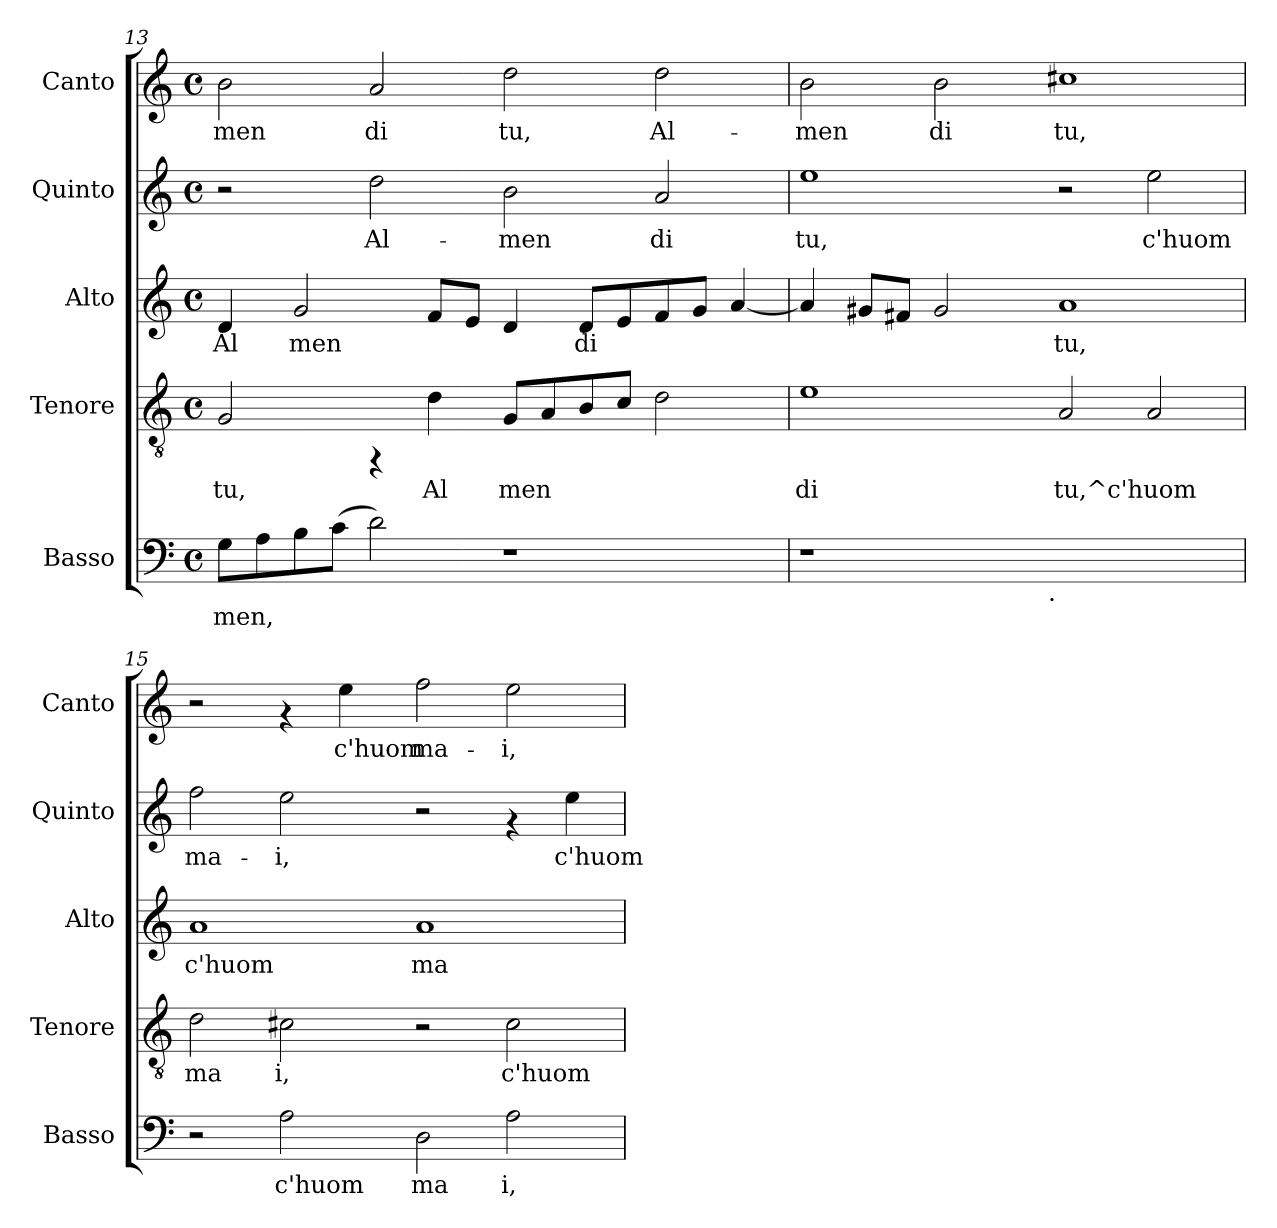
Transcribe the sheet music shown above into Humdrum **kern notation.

**kern	**text	**kern	**text	**kern	**text	**kern	**text	**kern	**text
*part5	*part5	*part4	*part4	*part3	*part3	*part2	*part2	*part1	*part1
*staff5	*staff5	*staff4	*staff4	*staff3	*staff3	*staff2	*staff2	*staff1	*staff1
*I"Basso	*	*I"Tenore	*	*I"Alto	*	*I"Quinto	*	*I"Canto	*
*I'Basso	*	*I'Tenore	*	*I'Alto	*	*I'Quinto	*	*I'Canto	*
*clefF4	*	*clefGv2	*	*clefG2	*	*clefG2	*	*clefG2	*
*k[]	*	*k[]	*	*k[]	*	*k[]	*	*k[]	*
*C:	*	*C:	*	*C:	*	*C:	*	*C:	*
*M4/4	*	*M4/4	*	*M4/4	*	*M4/4	*	*M4/4	*
*met(c)	*	*met(c)	*	*met(c)	*	*met(c)	*	*met(c)	*
=13	=13	=13	=13	=13	=13	=13	=13	=13	=13
!	!LO:LY:b:cj	!	!LO:LY:b:cj	!	!LO:LY:b:cj	!	!	!	!LO:LY:b:cj
8G\L	men,	2G/	tu,	4d/	Al	2r	.	2b\	-men
!	!LO:LY:b:cj	!	!	!	!	!	!	!	!
8A\	.	.	.	.	.	.	.	.	.
!	!LO:LY:b:cj	!	!	!	!LO:LY:b:cj	!	!	!	!
8B\	.	.	.	2g/	men	.	.	.	.
!	!LO:LY:b:cj	!	!	!	!	!	!	!	!
(<8c\J	.	.	.	.	.	.	.	.	.
!	!LO:LY:b:cj	!	!	!	!	!	!LO:LY:b:cj	!	!LO:LY:b:cj
2d\)	.	4rFF	.	.	.	2dd\	Al-	2a/	di
!	!	!	!LO:LY:b:cj	!	!LO:LY:b:cj	!	!	!	!
.	.	4d\	Al	8f/L	.	.	.	.	.
!	!	!	!	!	!LO:LY:b:cj	!	!	!	!
.	.	.	.	8e/J	.	.	.	.	.
!	!	!	!LO:LY:b:cj	!	!LO:LY:b:cj	!	!LO:LY:b:cj	!	!LO:LY:b:cj
1r	.	8G/L	men	4d/	.	2b\	-men	2dd\	tu,
!	!	!	!LO:LY:b:cj	!	!	!	!	!	!
.	.	8A/	.	.	.	.	.	.	.
!	!	!	!LO:LY:b:cj	!	!LO:LY:b:cj	!	!	!	!
.	.	8B/	.	8d/L	di	.	.	.	.
!	!	!	!LO:LY:b:cj	!	!LO:LY:b:cj	!	!	!	!
.	.	8c/J	.	8e/	.	.	.	.	.
!	!	!	!LO:LY:b:cj	!	!LO:LY:b:cj	!	!LO:LY:b:cj	!	!LO:LY:b:cj
.	.	2d\	.	8f/	.	2a/	di	2dd\	Al-
!	!	!	!	!	!LO:LY:b:cj	!	!	!	!
.	.	.	.	8g/J	.	.	.	.	.
!	!	!	!	!	!LO:LY:b:cj	!	!	!	!
.	.	.	.	[<4a/	.	.	.	.	.
=14	=14	=14	=14	=14	=14	=14	=14	=14	=14
!	!	!	!LO:LY:b:cj	!	!LO:LY:b:cj	!	!LO:LY:b:cj	!	!LO:LY:b:cj
*^	*	*	*	*	*	*	*	*	*
1r	2ryy	.	1e	di	4a/]	.	1ee	tu,	2b\	-men
!	!	!	!	!	!	!LO:LY:b:cj	!	!	!	!
.	.	.	.	.	8g#X/L	.	.	.	.	.
!	!	!	!	!	!	!LO:LY:b:cj	!	!	!	!
.	.	.	.	.	8f#X/J	.	.	.	.	.
!	!	!	!	!	!	!LO:LY:b:cj	!	!	!	!LO:LY:b:cj
.	4ryy	.	.	.	2g#/	.	.	.	2b\	di
.	8...ryy	.	.	.	.	.	.	.	.	.
!	!LO:TX:b:t=.	!	!	!	!	!	!	!	!	!
.	1ryy	.	.	.	.	.	.	.	.	.
!	!	!	!	!LO:LY:b:cj	!	!LO:LY:b:cj	!	!	!	!LO:LY:b:cj
1ryy	.	.	2A/	tu,^c'huom	1a	tu,	2r	.	1cc#X	tu,
!	!	!	!	!LO:LY:b:cj	!	!	!	!LO:LY:b:cj	!	!
.	.	.	2A/	.	.	.	2ee\	c'huom	.	.
.	64ryy	.	.	.	.	.	.	.	.	.
=15	=15	=15	=15	=15	=15	=15	=15	=15	=15	=15
!	!	!	!	!LO:LY:b:cj	!	!LO:LY:b:cj	!	!LO:LY:b:cj	!	!
*v	*v	*	*	*	*	*	*	*	*	*
2r	.	2d\	ma	1a	c'huom	2ff\	ma-	2r	.
!	!LO:LY:b:cj	!	!LO:LY:b:cj	!	!	!	!LO:LY:b:cj	!	!
2A\	c'huom	2c#X\	i,	.	.	2ee\	-i,	4rf	.
!	!	!	!	!	!	!	!	!	!LO:LY:b:cj
.	.	.	.	.	.	.	.	4ee\	c'huom
!	!LO:LY:b:cj	!	!	!	!LO:LY:b:cj	!	!	!	!LO:LY:b:cj
2D\	ma	2r	.	1a	ma	2r	.	2ff\	ma-
!	!LO:LY:b:cj	!	!LO:LY:b:cj	!	!	!	!	!	!LO:LY:b:cj
2A\	i,	2c#\	c'huom	.	.	4rf	.	2ee\	-i,
!	!	!	!	!	!	!	!LO:LY:b:cj	!	!
.	.	.	.	.	.	4ee\	c'huom	.	.
=	=	=	=	=	=	=	=	=	=
*-	*-	*-	*-	*-	*-	*-	*-	*-	*-
